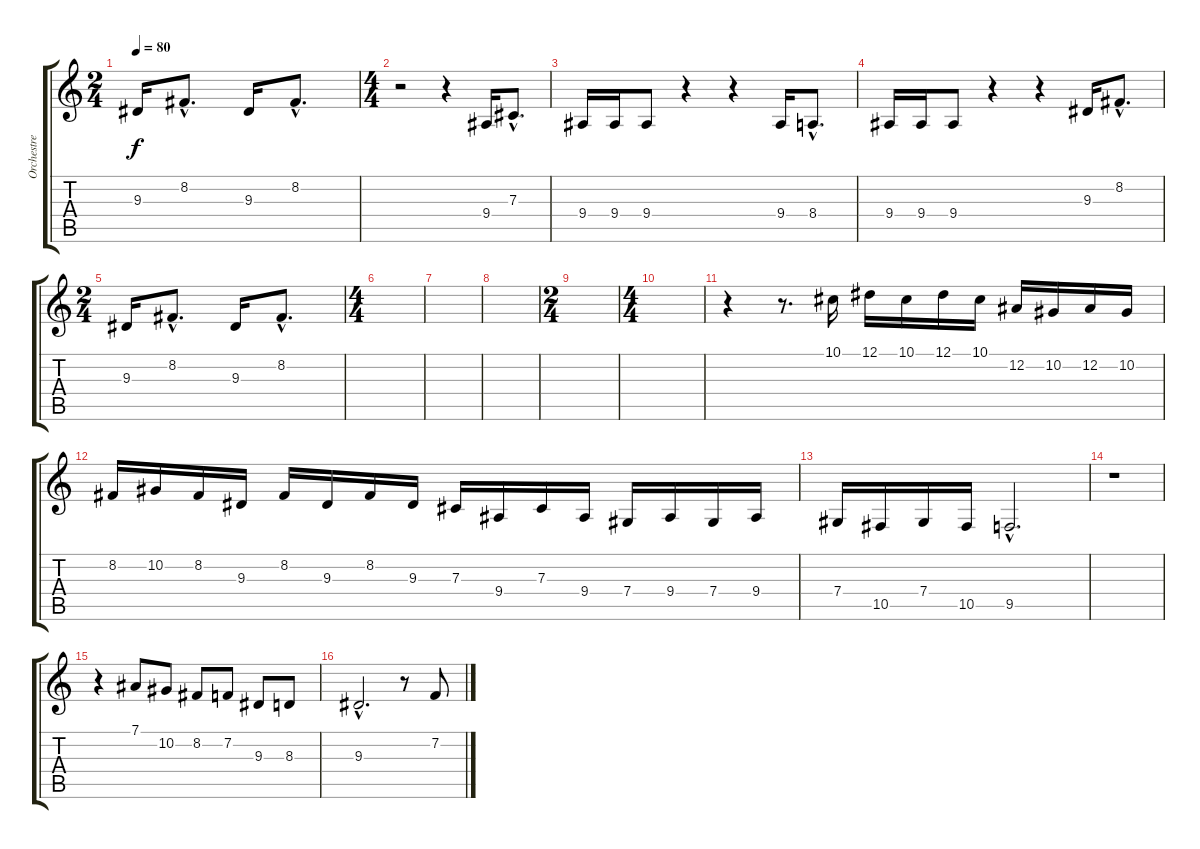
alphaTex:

\track ("Orchestre" "Orchestre") {instrument stringensemble1}
\staff {score tabs}
\tuning (Eb4 Bb3 Gb3 Db3 Ab2 Eb2) {hide}
\ts (2 4)
\tempo 80
\clef g2
\ks c
9.3.16{dy f} 8.2{hac}.8{d} 9.3.16 8.2{hac}.8{d} |
\ts (4 4)
r.2 r.4 9.4.16 7.3{hac}.8{d} |
9.4.16 9.4.16 9.4.8 r.4 r.4 9.4.16 8.4{hac}.8{d} |
9.4.16 9.4.16 9.4.8 r.4 r.4 9.3.16 8.2{hac}.8{d} |
\ts (2 4)
9.3.16 8.2{hac}.8{d} 9.3.16 8.2{hac}.8{d} |
\ts (4 4)
|
|
|
\ts (2 4)
|
\ts (4 4)
|
r.4 r.8{d} 10.1.16 12.1.16 10.1.16 12.1.16 10.1.16 12.2.16 10.2.16 12.2.16 10.2.16 |
8.2.16 10.2.16 8.2.16 9.3.16 8.2.16 9.3.16 8.2.16 9.3.16 7.3.16 9.4.16 7.3.16 9.4.16 7.4.16 9.4.16 7.4.16 9.4.16 |
7.4.16 10.5.16 7.4.16 10.5.16 9.5{hac}.2{d} |
r.1 |
r.4 7.1.8 10.2.8 8.2.8 7.2.8 9.3.8 8.3.8 |
9.3{hac}.2{d} r.8 7.2.8
